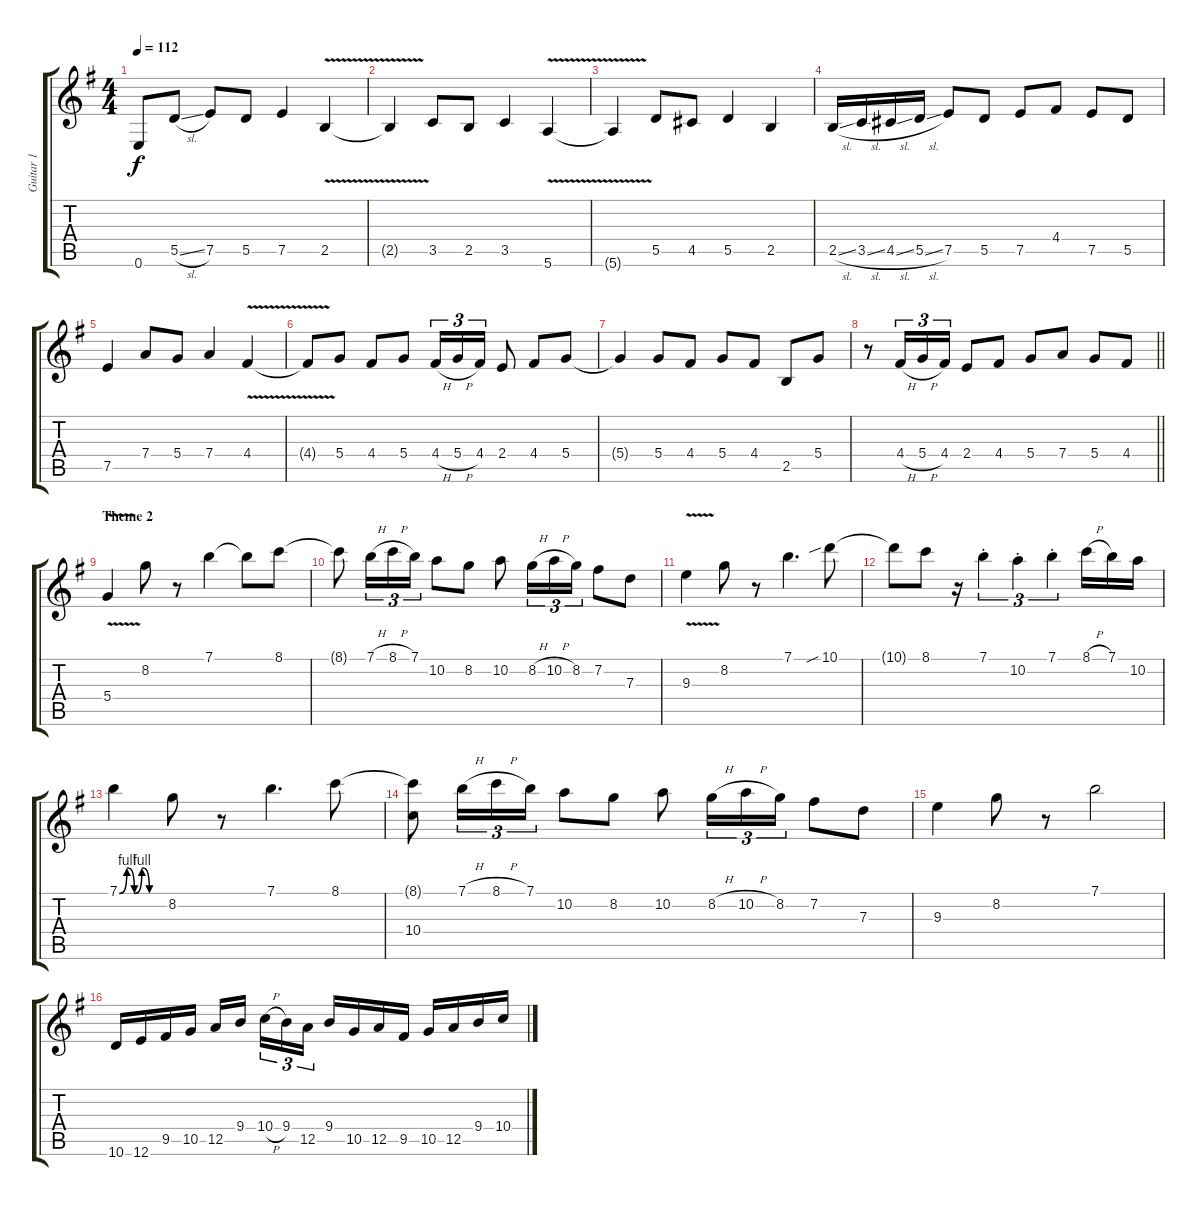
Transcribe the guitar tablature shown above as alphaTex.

\track ("Guitar 1" "Guitar 1") {instrument overdrivenguitar}
\staff {score tabs}
\tuning (E4 B3 G3 D3 A2 E2) {hide}
\ts (4 4)
\tempo 112
\clef g2
\ks eminor
0.6.8{dy f} 5.5{sl}.8 7.5.8 5.5.8 7.5.4 2.5{v}.4 |
2.5{t}.4 3.5.8 2.5.8 3.5.4 5.6{v}.4 |
5.6{t}.4 5.5.8 4.5.8 5.5.4 2.5.4 |
2.5{sl}.16 3.5{sl}.16 4.5{sl}.16 5.5{sl}.16 7.5.8 5.5.8 7.5.8 4.4.8 7.5.8 5.5.8 |
7.5.4 7.4.8 5.4.8 7.4.4 4.4{v}.4 |
4.4{t}.8 5.4.8 4.4.8 5.4.8 4.4{h}.16{tu (3 2)} 5.4{h}.16{tu (3 2)} 4.4.16{tu (3 2)} 2.4.8 4.4.8 5.4.8 |
5.4{t}.4 5.4.8 4.4.8 5.4.8 4.4.8 2.5.8 5.4.8 |
\barLineRight lightlight
r.8 4.4{h}.16{tu (3 2)} 5.4{h}.16{tu (3 2)} 4.4.16{tu (3 2)} 2.4.8 4.4.8 5.4.8 7.4.8 5.4.8 4.4.8 |
\section ("" "Theme 2")
5.4{v}.4 8.2.8 r.8 7.1.4 7.1{t}.8 8.1.8 |
8.1{t}.8 7.1{h}.16{tu (3 2)} 8.1{h}.16{tu (3 2)} 7.1.16{tu (3 2)} 10.2.8 8.2.8 10.2.8 8.2{h}.16{tu (3 2)} 10.2{h}.16{tu (3 2)} 8.2.16{tu (3 2)} 7.2.8 7.3.8 |
9.3{v}.4 8.2.8 r.8 7.1.4{d} 10.1{sib}.8 |
10.1{t}.8 8.1.8 r.16 7.1{st}.4{tu (3 2)} 10.2{st}.4{tu (3 2)} 7.1{st}.4{tu (3 2)} 8.1{h}.16 7.1.16 10.2.16 |
7.1{be (custom 0 0 10 4 20 0 30 4 40 0 60 0)}.4 8.2.8 r.8 7.1.4{d} 8.1.8 |
(8.1{t} 10.4).8 7.1{h}.16{tu (3 2)} 8.1{h}.16{tu (3 2)} 7.1.16{tu (3 2)} 10.2.8 8.2.8 10.2.8 8.2{h}.16{tu (3 2)} 10.2{h}.16{tu (3 2)} 8.2.16{tu (3 2)} 7.2.8 7.3.8 |
9.3.4 8.2.8 r.8 7.1.2 |
10.6.16 12.6.16 9.5.16 10.5.16 12.5.16 9.4.16{beam splitsecondary} 10.4{h}.16{tu (3 2)} 9.4.16{tu (3 2)} 12.5.16{tu (3 2)} 9.4.16 10.5.16 12.5.16 9.5.16 10.5.16 12.5.16 9.4.16 10.4.16
